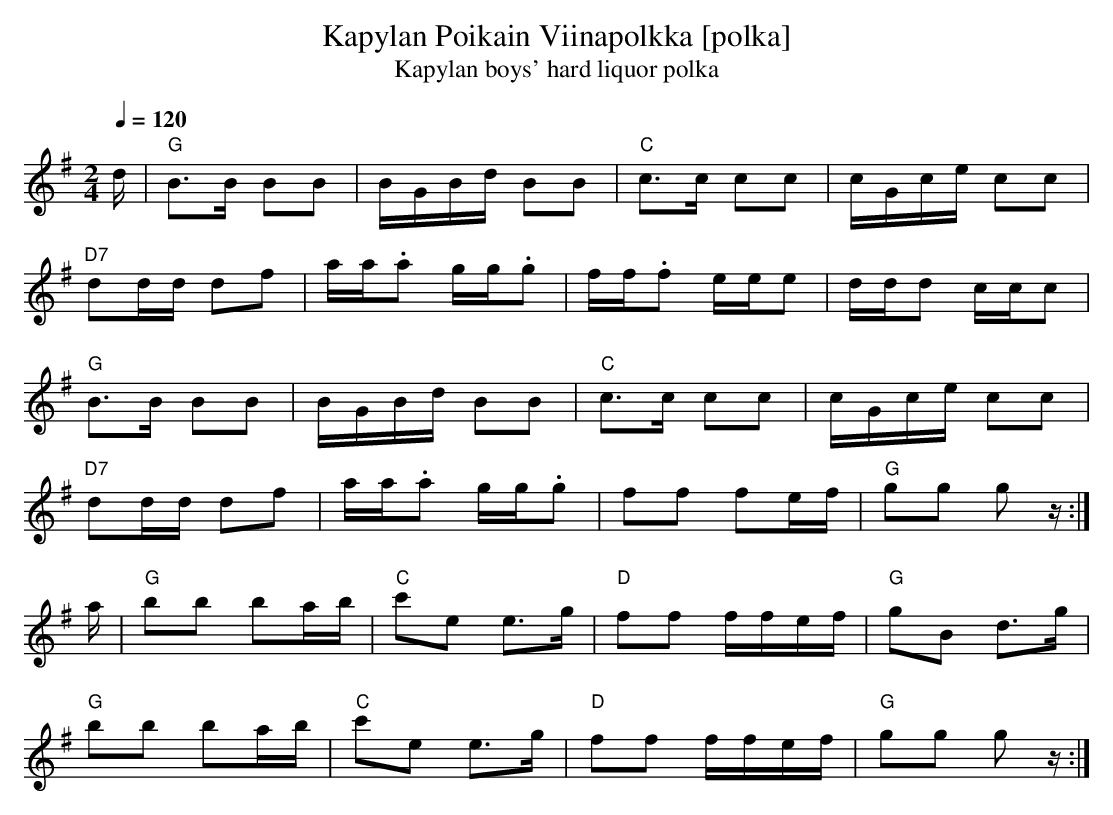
X:1
T:Kapylan Poikain Viinapolkka [polka]
T:Kapylan boys' hard liquor polka
M:2/4
L:1/16
Q:1/4=120
K:G
d|"G" B3B  B2B2|   BGBd  B2B2 |"C"c3c   c2c2|   cGce c2c2|
  "D7"d2dd d2f2|   aa.a2 gg.g2|   ff.f2 eee2|   ddd2 ccc2|
  "G" B3B  B2B2|   BGBd  B2B2 |"C"c3c   c2c2|   cGce c2c2|
  "D7"d2dd d2f2|   aa.a2 gg.g2|   f2f2  f2ef|"G"g2g2 g2z:|
a|"G" b2b2 b2ab|"C"c'2e2 e3g  |"D"f2f2  ffef|"G"g2B2 d3g |
  "G" b2b2 b2ab|"C"c'2e2 e3g  |"D"f2f2  ffef|"G"g2g2 g2z:|
